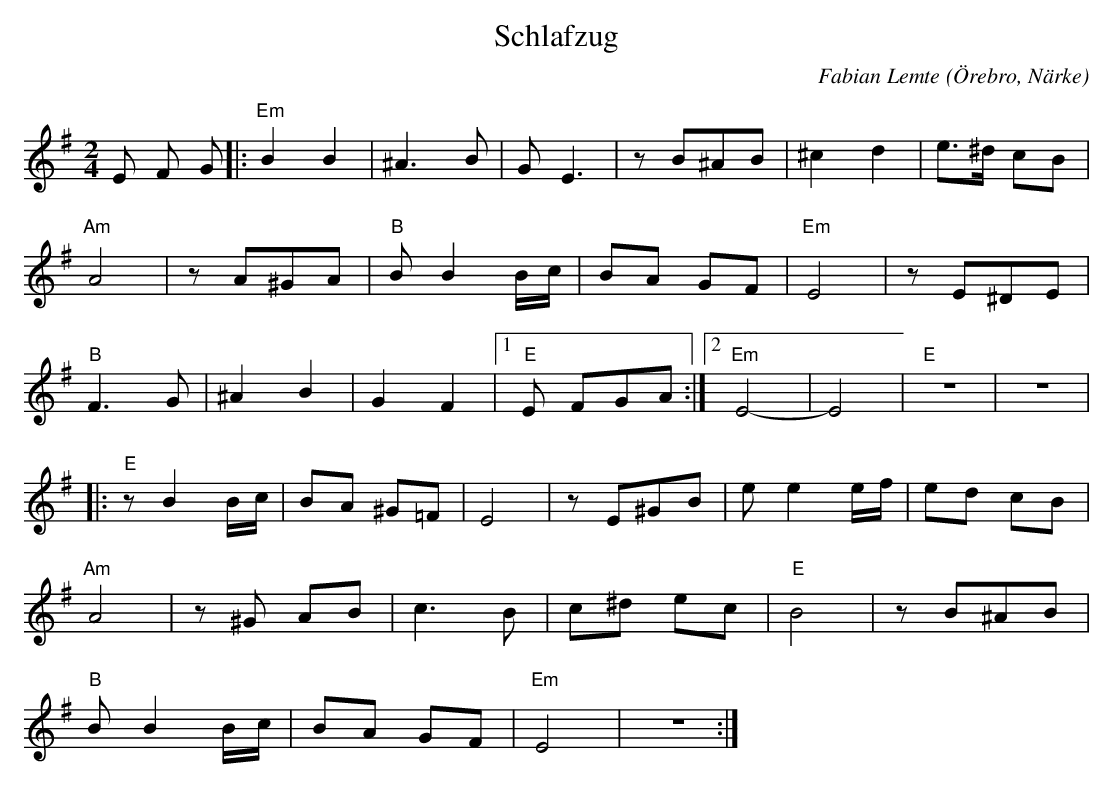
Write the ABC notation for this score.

X:1
T:Schlafzug
O:Örebro, Närke
C:Fabian Lemte
Q: Klezmer
M:2/4
L:1/8
K:Em, E
E F G |:"Em" B2 B2 | ^A3B | GE3 | zB^AB | ^c2 d2 | e>^d cB |
"Am" A4 | zA^GA |"B" B B2 B/2c/2 | BA GF |"Em" E4 | zE^DE |
"B" F3G | ^A2 B2 | G2 F2 |1"E" E FGA :|2"Em" E4- | E4 |"E" z4 | z4 |
|:"E" zB2 B/2c/2 | BA ^G=F | E4 | zE^GB | e e2 e/2f/2| ed cB |
"Am" A4 | z^G AB | c3B | c^d ec |"E" B4 | zB^AB |
"B" B B2 B/2c/2 | BA GF |"Em" E4 | z4 :|
